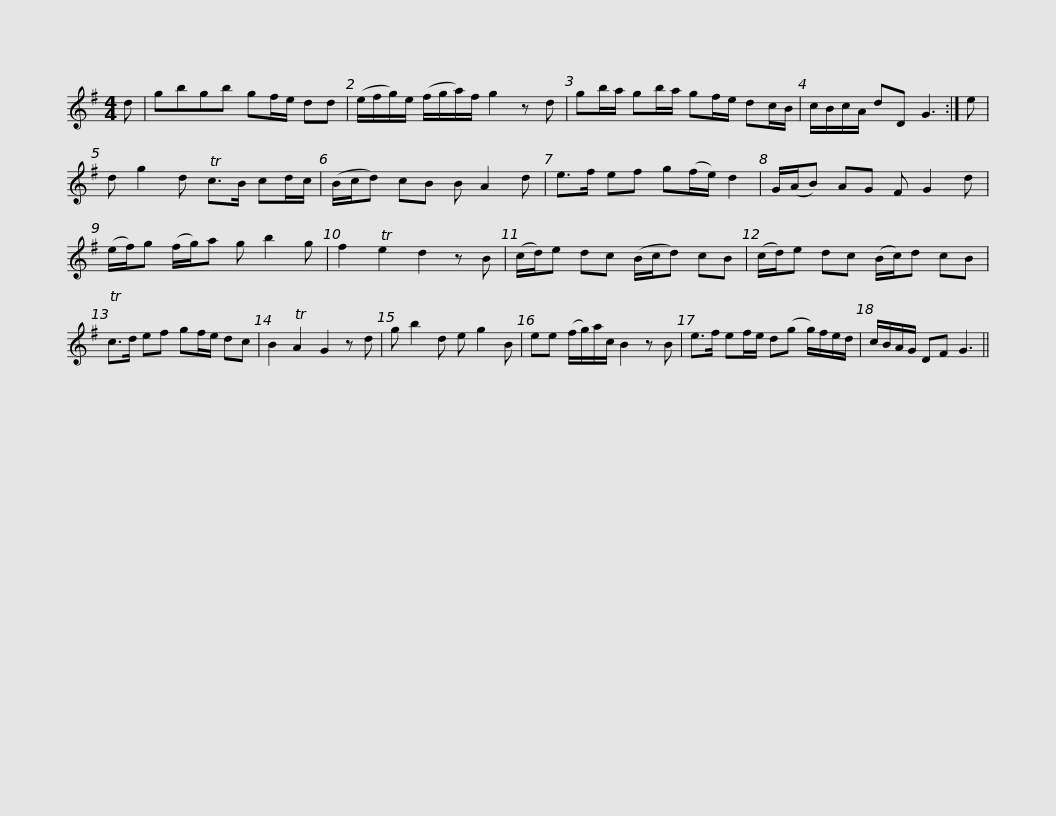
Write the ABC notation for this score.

X:1
L:1/8
M:4/4
I:linebreak $
K:G
V:1 treble
V:1
 d | gbgb gf/e/ dd | (e/f/g/)e/ (f/g/a/)f/ g2 z d | gb/a/ gb/a/ gf/e/ dc/B/ | c/B/c/A/ dD G3 :| %5
 e |$ d g2 d Tc>B cd/c/ | (B/c/d) cB B A2 d | e>f ef g(f/e/) d2 | G/(A/B) AG F G2 d | %10
 (e/f/)g (f/g/)a g b2 g |$ f2 Te2 d2 z B | (c/d/)e dc (B/c/d) cB | (c/d/)e dc (B/c/)d cB | Tc>d ef gf/e/ dc | %15
 B2 TA2 G2 z d | g b2 d e g2 B |$ ee (f/g/)a/c/ B2 z B | e>f ef/e/ d(g g/)f/e/d/ | c/B/A/G/ DF G3 || %20
